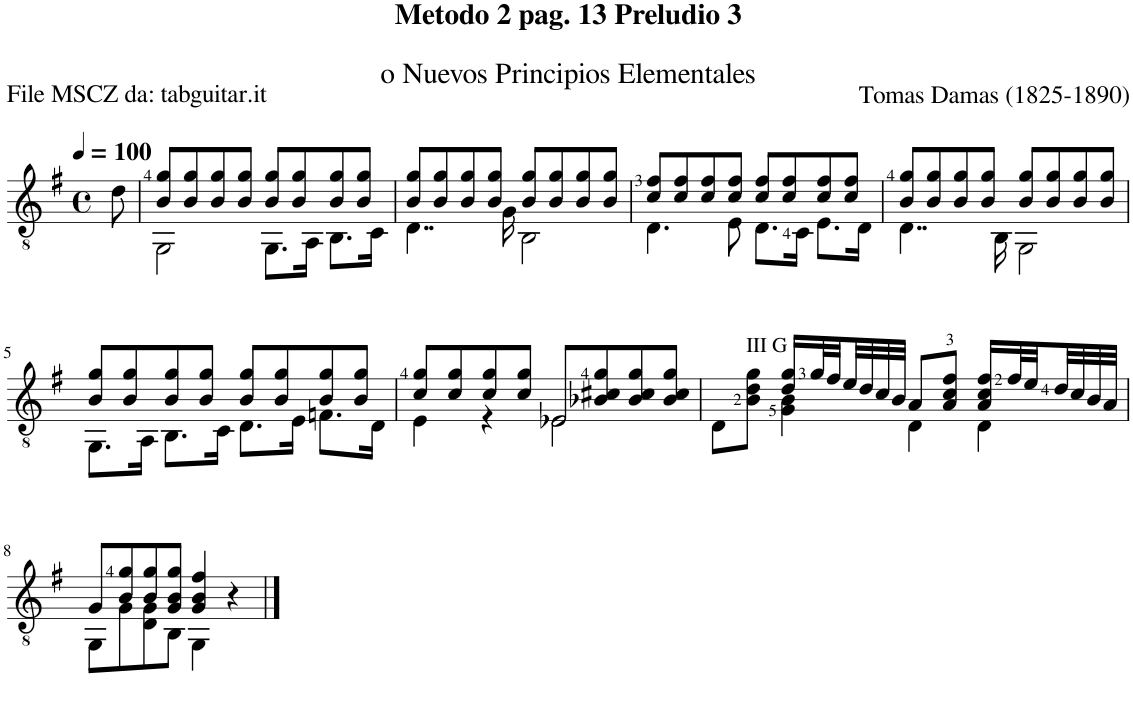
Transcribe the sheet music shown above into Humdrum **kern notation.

**kern
*part1
*staff1
*I"Guitar
*I'Guit.
*clefGv2
*k[f#]
*M4/4
*met(c)
*MM100
=
8d\
=1
*^
8B/ 8g/L	2GG\
8B/ 8g/	.
8B/ 8g/	.
8B/ 8g/J	.
8B/ 8g/L	8.GG\L
8B/ 8g/	.
.	16AA\Jk
8B/ 8g/	8.BB\L
8B/ 8g/J	.
.	16C\Jk
=2	=2
8B/ 8g/L	4..D\
8B/ 8g/	.
8B/ 8g/	.
8B/ 8g/J	.
.	16G\
8B/ 8g/L	2BB\
8B/ 8g/	.
8B/ 8g/	.
8B/ 8g/J	.
=3	=3
8c/ 8f#/L	4.D\
8c/ 8f#/	.
8c/ 8f#/	.
8c/ 8f#/J	8E\
8c/ 8f#/L	8.D\L
8c/ 8f#/	.
.	16C\Jk
8c/ 8f#/	8.E\L
8c/ 8f#/J	.
.	16D\Jk
=4	=4
8B/ 8g/L	4..D\
8B/ 8g/	.
8B/ 8g/	.
8B/ 8g/J	.
.	16BB\
8B/ 8g/L	2GG\
8B/ 8g/	.
8B/ 8g/	.
8B/ 8g/J	.
!!LO:LB:g=z	!!
=5	=5
8B/ 8g/L	8.GG\L
8B/ 8g/	.
.	16AA\Jk
8B/ 8g/	8.BB\L
8B/ 8g/J	.
.	16C\Jk
8B/ 8g/L	8.D\L
8B/ 8g/	.
.	16E\Jk
8B/ 8g/	8.Fn\L
8B/ 8g/J	.
.	16D\Jk
=6	=6
8c/ 8g/L	4E\
8c/ 8g/	.
8c/ 8g/	4r
8c/ 8g/J	.
!LO:N:head=open	!
8E-X/L	2E-\
8B-X/ 8c#X/ 8g/	.
8B-/ 8c#/ 8g/	.
8B-/ 8c#/ 8g/J	.
=7	=7
8D\L	4ryy
!LO:TX:a:t=III G	!
8B\ 8d\ 8g\J	.
16d/ 16g/LL	4G\ 4B\
32g/L	.
32f#/	.
32e/	.
32d/	.
32c/	.
32B/JJJ	.
8A/L	4D\
8A/ 8c/ 8f#/J	.
16A/ 16c/ 16f#/LL	4D\
32f#/L	.
32e/	.
32d/	.
32c/	.
32B/	.
32A/JJJ	.
!!LO:LB:g=z	!!
=8	=8
8G/L	8GG\L
8B/ 8g/	8G\
8B/ 8g/	8D\ 8G\
8G/ 8B/ 8g/J	8BB\J
4G/ 4B/ 4f#/	4GG\
4r	4ryy
*v	*v
==
*-
